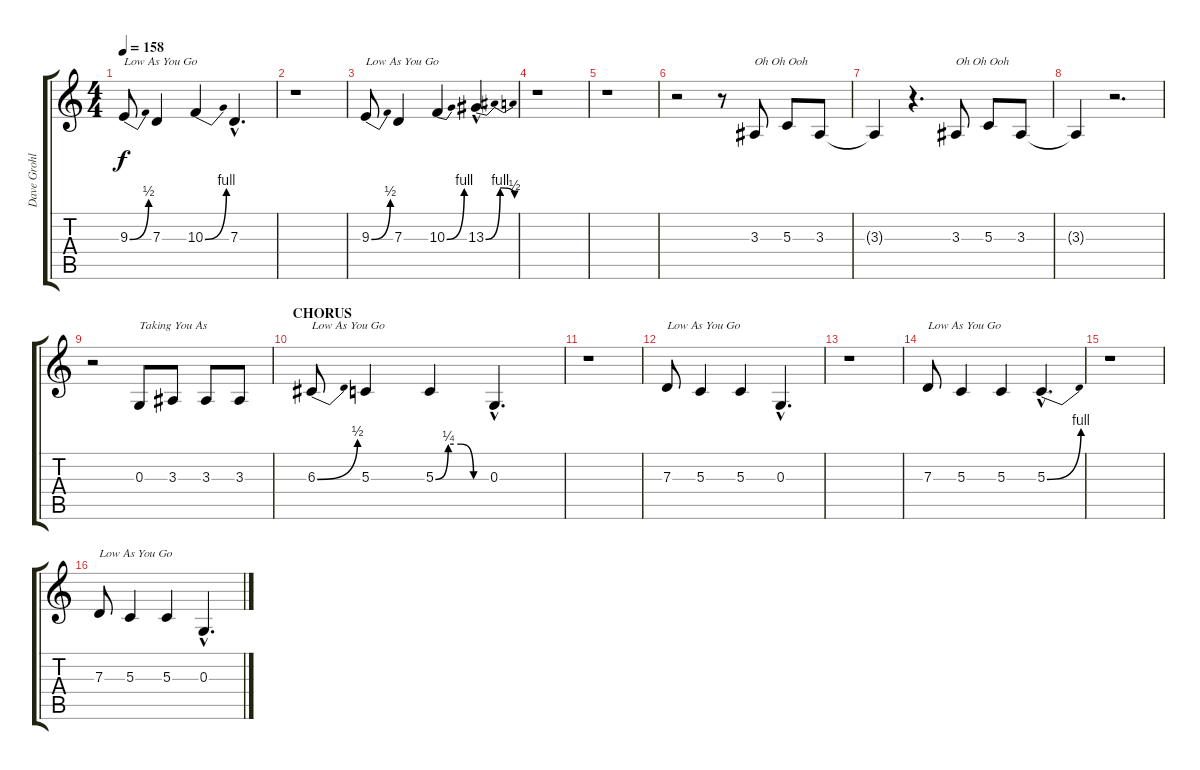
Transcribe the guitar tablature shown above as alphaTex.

\track ("Dave Grohl (Voice)" "Dave Grohl") {instrument clarinet}
\staff {score tabs}
\tuning (E4 B3 G3 D3 A2 E2) {hide}
\ts (4 4)
\tempo 158
\clef g2
\ks c
9.3{be (bend 0 0 60 2)}.8{txt "Low As You Go" dy f} 7.3.4 10.3{be (bend 0 0 60 4)}.4 7.3{hac}.4{d} |
r.1 |
9.3{be (bend 0 0 60 2)}.8{txt "Low As You Go"} 7.3.4 10.3{be (bend 0 0 60 4)}.4 13.3{be (bendrelease 0 0 30 4 45 4 60 2) hac}.4{d} |
r.1 |
r.1 |
r.2 r.8 3.3.8{txt "Oh Oh Ooh"} 5.3.8 3.3.8 |
3.3{t}.4 r.4{d} 3.3.8{txt "Oh Oh Ooh"} 5.3.8 3.3.8 |
3.3{t}.4 r.2{d} |
r.2 0.3.8{txt "Taking You As"} 3.3.8 3.3.8 3.3.8 |
\section ("" "CHORUS")
6.3{be (bend 0 0 60 2)}.8{txt "Low As You Go"} 5.3.4 5.3{be (custom 0 0 15 1 30 1 45 0 60 0)}.4 0.3{hac}.4{d} |
r.1 |
7.3.8{txt "Low As You Go"} 5.3.4 5.3.4 0.3{hac}.4{d} |
r.1 |
7.3.8{txt "Low As You Go"} 5.3.4 5.3.4 5.3{be (bend 0 0 60 4) hac}.4{d} |
r.1 |
7.3.8{txt "Low As You Go"} 5.3.4 5.3.4 0.3{hac}.4{d}
